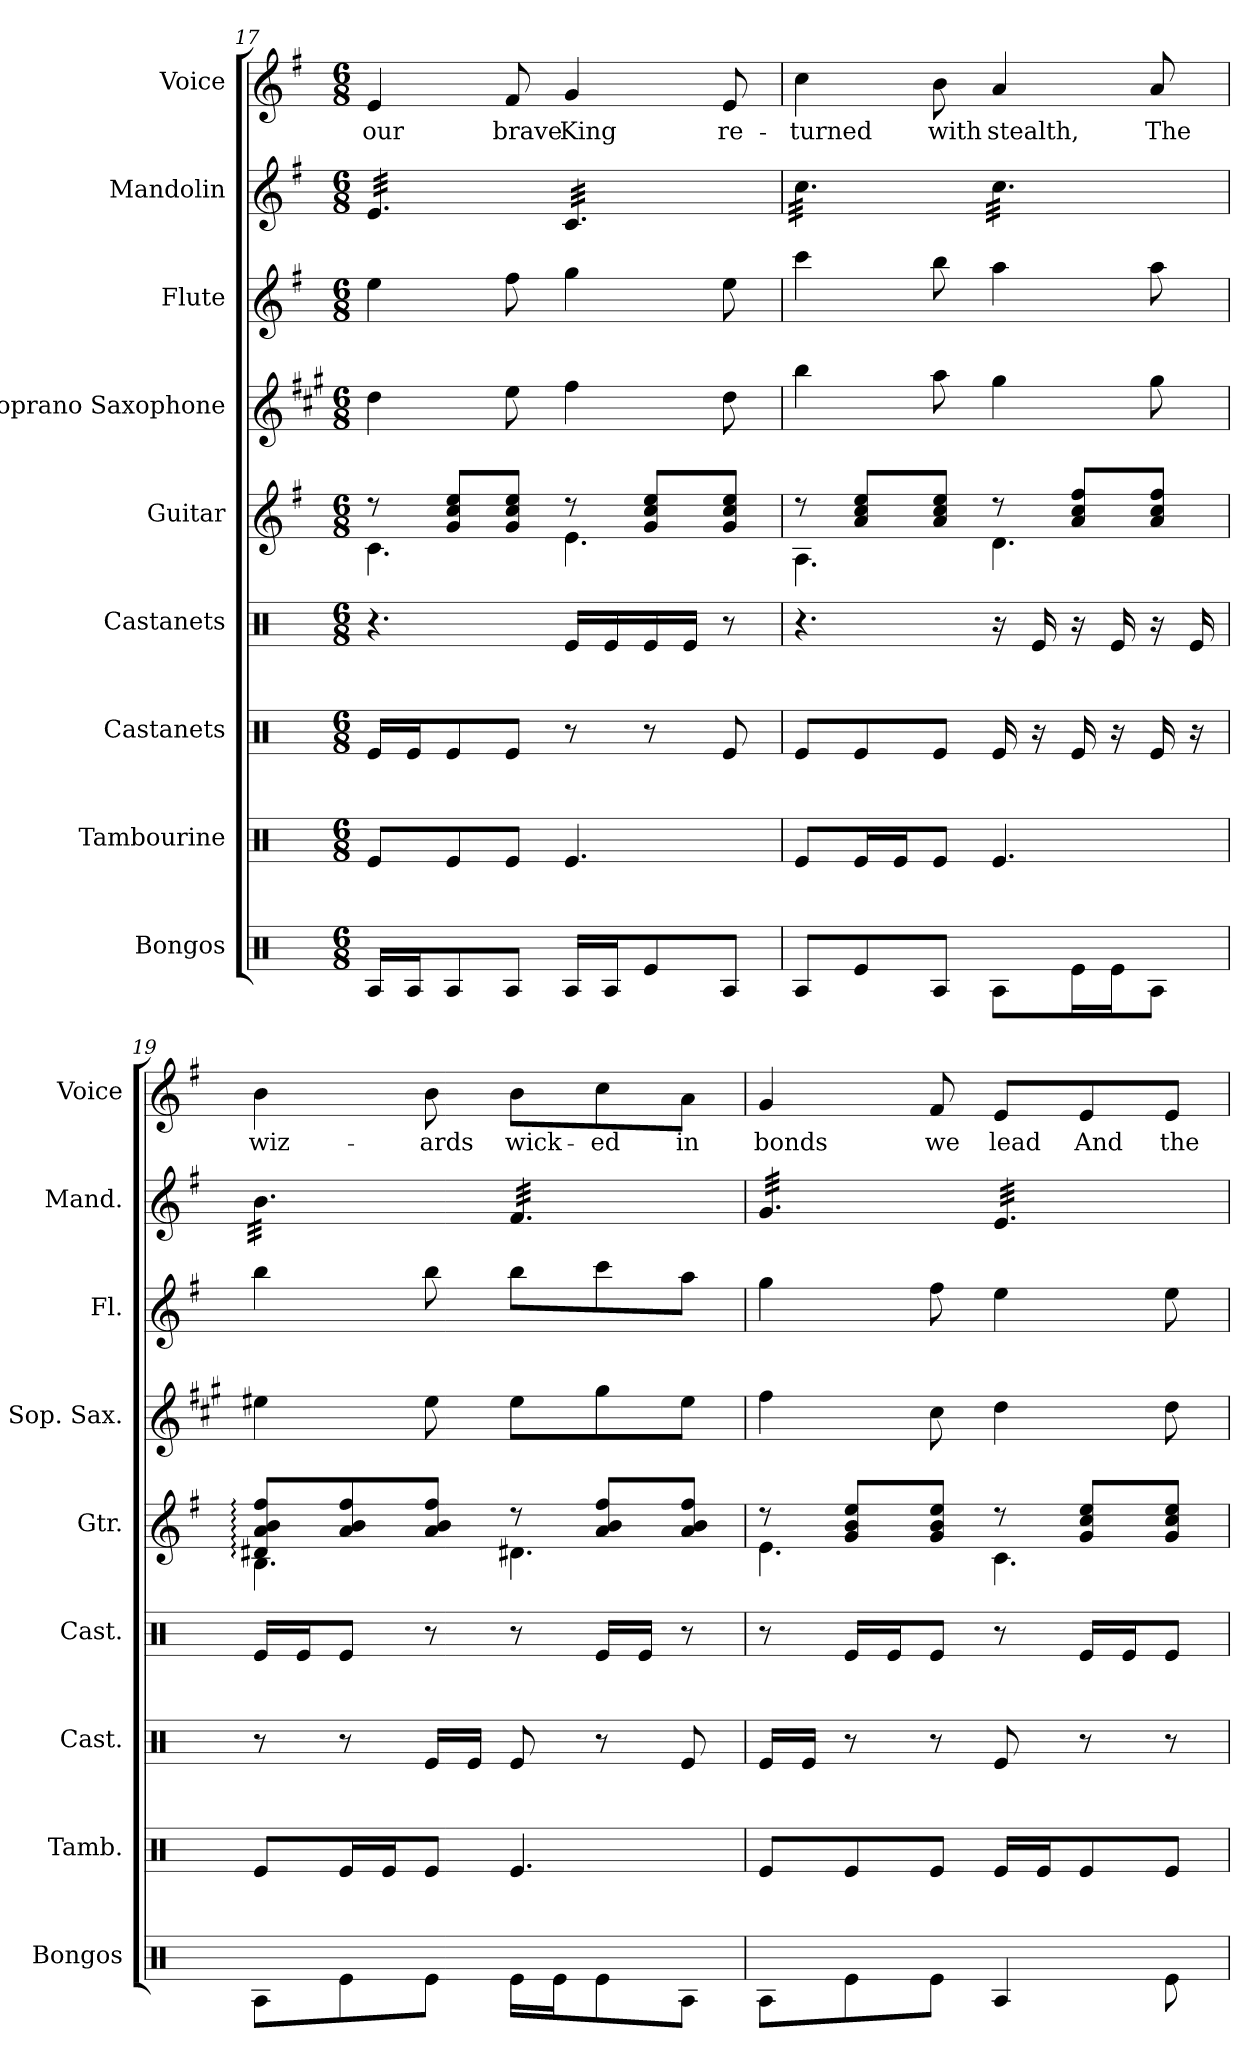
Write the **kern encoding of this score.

**kern	**kern	**kern	**kern	**kern	**kern	**kern	**kern	**kern	**text
*part9	*part8	*part7	*part6	*part5	*part4	*part3	*part2	*part1	*part1
*staff9	*staff8	*staff7	*staff6	*staff5	*staff4	*staff3	*staff2	*staff1	*staff1
*I"Bongos	*I"Tambourine	*I"Castanets	*I"Castanets	*I"Guitar	*I"Soprano Saxophone	*I"Flute	*I"Mandolin	*I"Voice	*
*I'Bongos	*I'Tamb.	*I'Cast.	*I'Cast.	*I'Gtr.	*I'Sop. Sax.	*I'Fl.	*I'Mand.	*I'Voice	*
*clefX	*clefX	*clefX	*clefX	*clefG2	*clefG2	*clefG2	*clefG2	*clefG2	*
*	*	*	*	*ITrd7c12	*ITrd1c2	*	*	*	*
*k[]	*k[]	*k[]	*k[]	*k[f#]	*k[f#]	*k[f#]	*k[f#]	*k[f#]	*
*C:	*C:	*C:	*C:	*G:	*G:	*G:	*G:	*G:	*
*M6/8	*M6/8	*M6/8	*M6/8	*M6/8	*M6/8	*M6/8	*M6/8	*M6/8	*
=17	=17	=17	=17	=17	=17	=17	=17	=17	=17
*	*	*	*	*^	*	*	*	*	*
!	!	!	!	!	!	!	!	!	!	!LO:LY:b:color=#000000
*	*	*	*	*	*	*	*	*tremolo	*	*
16RAi/LL	8Rei/L	16Rei/LL	4.r	8r	4.Ci\	4cci\	4eei\	32ei/LLL	4ei/	our
.	.	.	.	.	.	.	.	32ei/	.	.
16RAi/J	.	16Rei/J	.	.	.	.	.	32ei/	.	.
.	.	.	.	.	.	.	.	32ei/	.	.
8RAi/	8Rei/	8Rei/	.	8Gi/ 8ci 8eiL	.	.	.	32ei/	.	.
.	.	.	.	.	.	.	.	32ei/	.	.
.	.	.	.	.	.	.	.	32ei/	.	.
.	.	.	.	.	.	.	.	32ei/	.	.
!	!	!	!	!	!	!	!	!	!	!LO:LY:b:color=#000000
8RAi/J	8Rei/J	8Rei/J	.	8Gi/ 8ci 8eiJ	.	8ddi\	8ff#i\	32ei/	8f#i/	brave
.	.	.	.	.	.	.	.	32ei/	.	.
.	.	.	.	.	.	.	.	32ei/	.	.
.	.	.	.	.	.	.	.	32ei/JJJ	.	.
!	!	!	!	!	!	!	!	!	!	!LO:LY:b:color=#000000
16RAi/LL	4.Rei/	8r	16Rei/LL	8r	4.Ei\	4eei\	4ggi\	32ci/LLL	4gi/	King
.	.	.	.	.	.	.	.	32ci/	.	.
16RAi/J	.	.	16Rei/	.	.	.	.	32ci/	.	.
.	.	.	.	.	.	.	.	32ci/	.	.
8Rei/	.	8r	16Rei/	8Gi/ 8ci 8eiL	.	.	.	32ci/	.	.
.	.	.	.	.	.	.	.	32ci/	.	.
.	.	.	16Rei/JJ	.	.	.	.	32ci/	.	.
.	.	.	.	.	.	.	.	32ci/	.	.
!	!	!	!	!	!	!	!	!	!	!LO:LY:b:color=#000000
8RAi/J	.	8Rei/	8r	8Gi/ 8ci 8eiJ	.	8cci\	8eei\	32ci/	8ei/	re-
.	.	.	.	.	.	.	.	32ci/	.	.
.	.	.	.	.	.	.	.	32ci/	.	.
.	.	.	.	.	.	.	.	32ci/JJJ	.	.
!!LO:LB:g=z
=18	=18	=18	=18	=18	=18	=18	=18	=18	=18	=18
!	!	!	!	!	!	!	!	!	!	!LO:LY:b:color=#000000
8RAi/L	8Rei/L	8Rei/L	4.r	8r	4.AAi\	4aai\	4ccci\	32cci\LLL	4cci\	-turned
.	.	.	.	.	.	.	.	32cci\	.	.
.	.	.	.	.	.	.	.	32cci\	.	.
.	.	.	.	.	.	.	.	32cci\	.	.
8Rei/	16Rei/L	8Rei/	.	8Ai/ 8ci 8eiL	.	.	.	32cci\	.	.
.	.	.	.	.	.	.	.	32cci\	.	.
.	16Rei/J	.	.	.	.	.	.	32cci\	.	.
.	.	.	.	.	.	.	.	32cci\	.	.
!	!	!	!	!	!	!	!	!	!	!LO:LY:b:color=#000000
8RAi/J	8Rei/J	8Rei/J	.	8Ai/ 8ci 8eiJ	.	8ggi\	8bbi\	32cci\	8bi\	with
.	.	.	.	.	.	.	.	32cci\	.	.
.	.	.	.	.	.	.	.	32cci\	.	.
.	.	.	.	.	.	.	.	32cci\JJJ	.	.
!	!	!	!	!	!	!	!	!	!	!LO:LY:b:color=#000000
8RAi\L	4.Rei/	16Rei/	16r	8r	4.Di\	4ff#i\	4aai\	32cci\LLL	4ai/	stealth,
.	.	.	.	.	.	.	.	32cci\	.	.
.	.	16r	16Rei/	.	.	.	.	32cci\	.	.
.	.	.	.	.	.	.	.	32cci\	.	.
16Rei\L	.	16Rei/	16r	8Ai/ 8ci 8f#iL	.	.	.	32cci\	.	.
.	.	.	.	.	.	.	.	32cci\	.	.
16Rei\J	.	16r	16Rei/	.	.	.	.	32cci\	.	.
.	.	.	.	.	.	.	.	32cci\	.	.
!	!	!	!	!	!	!	!	!	!	!LO:LY:b:color=#000000
8RAi\J	.	16Rei/	16r	8Ai/ 8ci 8f#iJ	.	8ff#i\	8aai\	32cci\	8ai/	The
.	.	.	.	.	.	.	.	32cci\	.	.
.	.	16r	16Rei/	.	.	.	.	32cci\	.	.
.	.	.	.	.	.	.	.	32cci\JJJ	.	.
=19	=19	=19	=19	=19	=19	=19	=19	=19	=19	=19
!	!	!	!	!	!	!	!	!	!	!LO:LY:b:color=#000000
8RAi\L	8Rei/L	8r	16Rei/LL	8D#Xi/: 8Ai: 8Bi: 8f#i:L	4.BBi\	4dd#Xi\	4bbi\	32bi\LLL	4bi\	wiz-
.	.	.	.	.	.	.	.	32bi\	.	.
.	.	.	16Rei/J	.	.	.	.	32bi\	.	.
.	.	.	.	.	.	.	.	32bi\	.	.
8Rei\	16Rei/L	8r	8Rei/J	8Ai/ 8Bi 8f#i	.	.	.	32bi\	.	.
.	.	.	.	.	.	.	.	32bi\	.	.
.	16Rei/J	.	.	.	.	.	.	32bi\	.	.
.	.	.	.	.	.	.	.	32bi\	.	.
!	!	!	!	!	!	!	!	!	!	!LO:LY:b:color=#000000
8Rei\J	8Rei/J	16Rei/LL	8r	8Ai/ 8Bi 8f#iJ	.	8dd#i\	8bbi\	32bi\	8bi\	-ards
.	.	.	.	.	.	.	.	32bi\	.	.
.	.	16Rei/JJ	.	.	.	.	.	32bi\	.	.
.	.	.	.	.	.	.	.	32bi\JJJ	.	.
!	!	!	!	!	!	!	!	!	!	!LO:LY:b:color=#000000
16Rei\LL	4.Rei/	8Rei/	8r	8r	4.D#Xi\	8dd#i\L	8bbi\L	32f#i/LLL	8bi\L	wick-
.	.	.	.	.	.	.	.	32f#i/	.	.
16Rei\J	.	.	.	.	.	.	.	32f#i/	.	.
.	.	.	.	.	.	.	.	32f#i/	.	.
!	!	!	!	!	!	!	!	!	!	!LO:LY:b:color=#000000
8Rei\	.	8r	16Rei/LL	8Ai/ 8Bi 8f#iL	.	8ff#i\	8ccci\	32f#i/	8cci\	-ed
.	.	.	.	.	.	.	.	32f#i/	.	.
.	.	.	16Rei/JJ	.	.	.	.	32f#i/	.	.
.	.	.	.	.	.	.	.	32f#i/	.	.
!	!	!	!	!	!	!	!	!	!	!LO:LY:b:color=#000000
8RAi\J	.	8Rei/	8r	8Ai/ 8Bi 8f#iJ	.	8dd#i\J	8aai\J	32f#i/	8ai\J	in
.	.	.	.	.	.	.	.	32f#i/	.	.
.	.	.	.	.	.	.	.	32f#i/	.	.
.	.	.	.	.	.	.	.	32f#i/JJJ	.	.
=20	=20	=20	=20	=20	=20	=20	=20	=20	=20	=20
!	!	!	!	!	!	!	!	!	!	!LO:LY:b:color=#000000
8RAi\L	8Rei/L	16Rei/LL	8r	8r	4.Ei\	4eei\	4ggi\	32gi/LLL	4gi/	bonds
.	.	.	.	.	.	.	.	32gi/	.	.
.	.	16Rei/JJ	.	.	.	.	.	32gi/	.	.
.	.	.	.	.	.	.	.	32gi/	.	.
8Rei\	8Rei/	8r	16Rei/LL	8Gi/ 8Bi 8eiL	.	.	.	32gi/	.	.
.	.	.	.	.	.	.	.	32gi/	.	.
.	.	.	16Rei/J	.	.	.	.	32gi/	.	.
.	.	.	.	.	.	.	.	32gi/	.	.
!	!	!	!	!	!	!	!	!	!	!LO:LY:b:color=#000000
8Rei\J	8Rei/J	8r	8Rei/J	8Gi/ 8Bi 8eiJ	.	8bi\	8ff#i\	32gi/	8f#i/	we
.	.	.	.	.	.	.	.	32gi/	.	.
.	.	.	.	.	.	.	.	32gi/	.	.
.	.	.	.	.	.	.	.	32gi/JJJ	.	.
!	!	!	!	!	!	!	!	!	!	!LO:LY:b:color=#000000
4RAi/	16Rei/LL	8Rei/	8r	8r	4.Ci\	4cci\	4eei\	32ei/LLL	8ei/L	lead
.	.	.	.	.	.	.	.	32ei/	.	.
.	16Rei/J	.	.	.	.	.	.	32ei/	.	.
.	.	.	.	.	.	.	.	32ei/	.	.
!	!	!	!	!	!	!	!	!	!	!LO:LY:b:color=#000000
.	8Rei/	8r	16Rei/LL	8Gi/ 8ci 8eiL	.	.	.	32ei/	8ei/	And
.	.	.	.	.	.	.	.	32ei/	.	.
.	.	.	16Rei/J	.	.	.	.	32ei/	.	.
.	.	.	.	.	.	.	.	32ei/	.	.
!	!	!	!	!	!	!	!	!	!	!LO:LY:b:color=#000000
8Rei\	8Rei/J	8r	8Rei/J	8Gi/ 8ci 8eiJ	.	8cci\	8eei\	32ei/	8ei/J	the
.	.	.	.	.	.	.	.	32ei/	.	.
.	.	.	.	.	.	.	.	32ei/	.	.
.	.	.	.	.	.	.	.	32ei/JJJ	.	.
*	*	*	*	*	*	*	*	*Xtremolo	*	*
*	*	*	*	*v	*v	*	*	*	*	*
=	=	=	=	=	=	=	=	=	=
*-	*-	*-	*-	*-	*-	*-	*-	*-	*-
